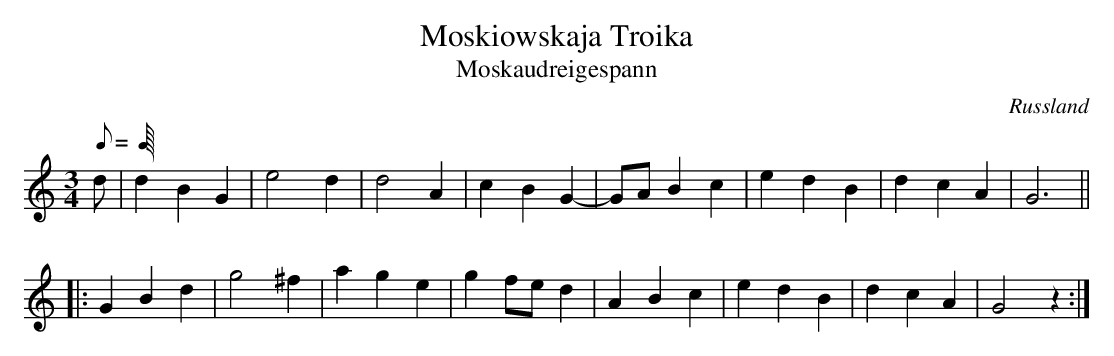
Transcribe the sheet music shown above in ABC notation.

X:1
T:Moskiowskaja Troika
T:Moskaudreigespann
L:1/8
M:3/4
Q:C4=90
O:Russland
K:C
d| d2 B2 G2|e4 d2|d4 A2|c2 B2 G2-|GA B2 c2 | e2 d2 B2|d2 c2 A2| G6||
|:G2 B2 d2| g4 ^f2|a2 g2 e2 | g2 fe d2| A2 B2 c2 | e2 d2 B2|d2 c2 A2|G4 z2:|
